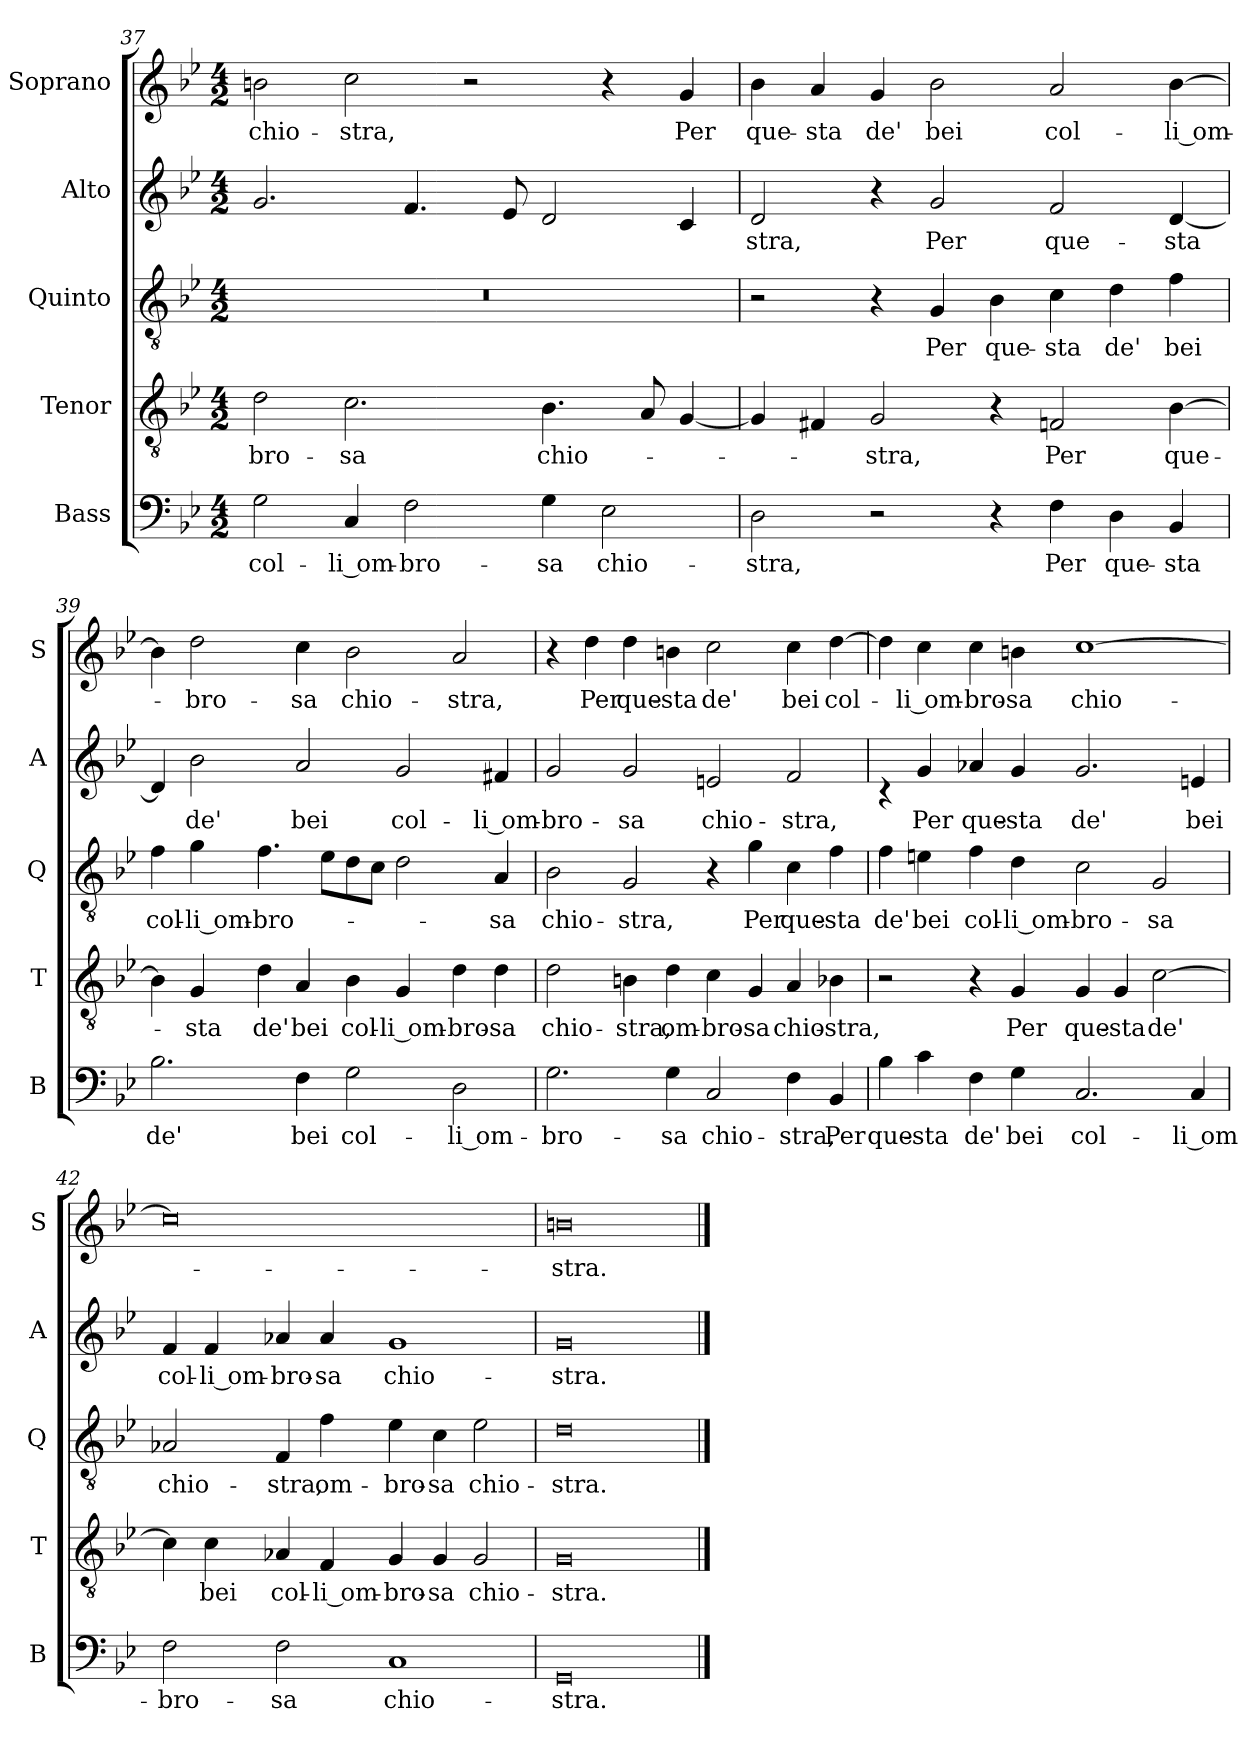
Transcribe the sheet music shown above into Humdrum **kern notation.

**kern	**text	**kern	**text	**kern	**text	**kern	**text	**kern	**text
*part5	*part5	*part4	*part4	*part3	*part3	*part2	*part2	*part1	*part1
*staff5	*staff5	*staff4	*staff4	*staff3	*staff3	*staff2	*staff2	*staff1	*staff1
*I"Bass	*	*I"Tenor	*	*I"Quinto	*	*I"Alto	*	*I"Soprano	*
*I'B	*	*I'T	*	*I'Q	*	*I'A	*	*I'S	*
*clefF4	*	*clefGv2	*	*clefGv2	*	*clefG2	*	*clefG2	*
*k[b-e-]	*	*k[b-e-]	*	*k[b-e-]	*	*k[b-e-]	*	*k[b-e-]	*
*B-:	*	*B-:	*	*B-:	*	*B-:	*	*B-:	*
*M4/2	*	*M4/2	*	*M4/2	*	*M4/2	*	*M4/2	*
=37	=37	=37	=37	=37	=37	=37	=37	=37	=37
!	!LO:LY:b	!	!LO:LY:b	!	!	!	!	!	!LO:LY:b
2G\	col-	2d\	-bro-	0r	.	2.g/	.	2bn\	chio-
!	!LO:LY:b	!	!LO:LY:b	!	!	!	!	!	!LO:LY:b
4C/	-li om-	2.c\	-sa	.	.	.	.	2cc\	-stra,
!	!LO:LY:b	!	!	!	!	!	!	!	!
2F\	-bro-	.	.	.	.	4.f/	.	.	.
.	.	.	.	.	.	.	.	2r	.
.	.	.	.	.	.	8e-/	.	.	.
!	!LO:LY:b	!	!LO:LY:b	!	!	!	!	!	!
4G\	-sa	4.B-\	chio-	.	.	2d/	.	.	.
!	!LO:LY:b	!	!	!	!	!	!	!	!
2E-\	chio-	.	.	.	.	.	.	4r	.
.	.	8A/	.	.	.	.	.	.	.
!	!	!	!	!	!	!	!	!	!LO:LY:b
.	.	[4G/	.	.	.	4c/	.	4g/	Per
=38	=38	=38	=38	=38	=38	=38	=38	=38	=38
!	!LO:LY:b	!	!	!	!	!	!LO:LY:b	!	!LO:LY:b
2D\	-stra,	4G/]	.	2r	.	2d/	-stra,	4b-\	que-
!	!	!	!	!	!	!	!	!	!LO:LY:b
.	.	4F#X/	.	.	.	.	.	4a/	-sta
!	!	!	!LO:LY:b	!	!	!	!	!	!LO:LY:b
2r	.	2G/	-stra,	4r	.	4r	.	4g/	de'
!	!	!	!	!	!LO:LY:b	!	!LO:LY:b	!	!LO:LY:b
.	.	.	.	4G/	Per	2g/	Per	2b-\	bei
!	!	!	!	!	!LO:LY:b	!	!	!	!
4r	.	4r	.	4B-\	que-	.	.	.	.
!	!LO:LY:b	!	!LO:LY:b	!	!LO:LY:b	!	!LO:LY:b	!	!LO:LY:b
4F\	Per	2Fn/	Per	4c\	-sta	2f/	que-	2a/	col-
!	!LO:LY:b	!	!	!	!LO:LY:b	!	!	!	!
4D\	que-	.	.	4d\	de'	.	.	.	.
!	!LO:LY:b	!	!LO:LY:b	!	!LO:LY:b	!	!LO:LY:b	!	!LO:LY:b
4BB-/	-sta	[4B-\	que-	4f\	bei	[4d/	-sta	[4b-\	-li om-
!!LO:PB:g=z
=39	=39	=39	=39	=39	=39	=39	=39	=39	=39
!	!LO:LY:b	!	!	!	!LO:LY:b	!	!	!	!
2.B-\	de'	4B-\]	.	4f\	col-	4d/]	.	4b-\]	.
!	!	!	!LO:LY:b	!	!LO:LY:b	!	!LO:LY:b	!	!LO:LY:b
.	.	4G/	-sta	4g\	-li om-	2b-\	de'	2dd\	-bro-
!	!	!	!LO:LY:b	!	!LO:LY:b	!	!	!	!
.	.	4d\	de'	4.f\	-bro-	.	.	.	.
!	!LO:LY:b	!	!LO:LY:b	!	!	!	!LO:LY:b	!	!LO:LY:b
4F\	bei	4A/	bei	.	.	2a/	bei	4cc\	-sa
.	.	.	.	8e-\L	.	.	.	.	.
!	!LO:LY:b	!	!LO:LY:b	!	!	!	!	!	!LO:LY:b
2G\	col-	4B-\	col-	8d\	.	.	.	2b-\	chio-
.	.	.	.	8c\J	.	.	.	.	.
!	!	!	!LO:LY:b	!	!	!	!LO:LY:b	!	!
.	.	4G/	-li om-	2d\	.	2g/	col-	.	.
!	!LO:LY:b	!	!LO:LY:b	!	!	!	!	!	!LO:LY:b
2D\	-li om-	4d\	-bro-	.	.	.	.	2a/	-stra,
!	!	!	!LO:LY:b	!	!LO:LY:b	!	!LO:LY:b	!	!
.	.	4d\	-sa	4A/	-sa	4f#X/	-li om-	.	.
=40	=40	=40	=40	=40	=40	=40	=40	=40	=40
!	!LO:LY:b	!	!LO:LY:b	!	!LO:LY:b	!	!LO:LY:b	!	!
2.G\	-bro-	2d\	chio-	2B-\	chio-	2g/	-bro-	4r	.
!	!	!	!	!	!	!	!	!	!LO:LY:b
.	.	.	.	.	.	.	.	4dd\	Per
!	!	!	!LO:LY:b	!	!LO:LY:b	!	!LO:LY:b	!	!LO:LY:b
.	.	4Bn\	-stra,	2G/	-stra,	2g/	-sa	4dd\	que-
!	!LO:LY:b	!	!LO:LY:b	!	!	!	!	!	!LO:LY:b
4G\	-sa	4d\	om-	.	.	.	.	4bn\	-sta
!	!LO:LY:b	!	!LO:LY:b	!	!	!	!LO:LY:b	!	!LO:LY:b
2C/	chio-	4c\	-bro-	4r	.	2en/	chio-	2cc\	de'
!	!	!	!LO:LY:b	!	!LO:LY:b	!	!	!	!
.	.	4G/	-sa	4g\	Per	.	.	.	.
!	!LO:LY:b	!	!LO:LY:b	!	!LO:LY:b	!	!LO:LY:b	!	!LO:LY:b
4F\	-stra,	4A/	chio-	4c\	que-	2f/	-stra,	4cc\	bei
!	!LO:LY:b	!	!LO:LY:b	!	!LO:LY:b	!	!	!	!LO:LY:b
4BB-/	Per	4B-X\	-stra,	4f\	-sta	.	.	[4dd\	col-
=41	=41	=41	=41	=41	=41	=41	=41	=41	=41
!	!LO:LY:b	!	!	!	!LO:LY:b	!	!	!	!
4B-\	que-	2r	.	4f\	de'	4rB	.	4dd\]	.
!	!LO:LY:b	!	!	!	!LO:LY:b	!	!LO:LY:b	!	!LO:LY:b
4c\	-sta	.	.	4en\	bei	4g/	Per	4cc\	-li om-
!	!LO:LY:b	!	!	!	!LO:LY:b	!	!LO:LY:b	!	!LO:LY:b
4F\	de'	4r	.	4f\	col-	4a-X/	que-	4cc\	-bro-
!	!LO:LY:b	!	!LO:LY:b	!	!LO:LY:b	!	!LO:LY:b	!	!LO:LY:b
4G\	bei	4G/	Per	4d\	-li om-	4g/	-sta	4bn\	-sa
!	!LO:LY:b	!	!LO:LY:b	!	!LO:LY:b	!	!LO:LY:b	!	!LO:LY:b
2.C/	col-	4G/	que-	2c\	-bro-	2.g/	de'	[1cc	chio-
!	!	!	!LO:LY:b	!	!	!	!	!	!
.	.	4G/	-sta	.	.	.	.	.	.
!	!	!	!LO:LY:b	!	!LO:LY:b	!	!	!	!
.	.	[2c\	de'	2G/	-sa	.	.	.	.
!	!LO:LY:b	!	!	!	!	!	!LO:LY:b	!	!
4C/	-li om-	.	.	.	.	4en/	bei	.	.
!!LO:LB:g=z
=42	=42	=42	=42	=42	=42	=42	=42	=42	=42
!	!LO:LY:b	!	!	!	!LO:LY:b	!	!LO:LY:b	!	!
2F\	-bro-	4c\]	.	2A-X/	chio-	4f/	col-	0cc]	.
!	!	!	!LO:LY:b	!	!	!	!LO:LY:b	!	!
.	.	4c\	bei	.	.	4f/	-li om-	.	.
!	!LO:LY:b	!	!LO:LY:b	!	!LO:LY:b	!	!LO:LY:b	!	!
2F\	-sa	4A-X/	col-	4F/	-stra,	4a-X/	-bro-	.	.
!	!	!	!LO:LY:b	!	!LO:LY:b	!	!LO:LY:b	!	!
.	.	4F/	-li om-	4f\	om-	4a-/	-sa	.	.
!	!LO:LY:b	!	!LO:LY:b	!	!LO:LY:b	!	!LO:LY:b	!	!
1C	chio-	4G/	-bro-	4e-\	-bro-	1g	chio-	.	.
!	!	!	!LO:LY:b	!	!LO:LY:b	!	!	!	!
.	.	4G/	-sa	4c\	-sa	.	.	.	.
!	!	!	!LO:LY:b	!	!LO:LY:b	!	!	!	!
.	.	2G/	chio-	2e-\	chio-	.	.	.	.
=43	=43	=43	=43	=43	=43	=43	=43	=43	=43
!	!LO:LY:b	!	!LO:LY:b	!	!LO:LY:b	!	!LO:LY:b	!	!LO:LY:b
0GG	-stra.	0G	-stra.	0d	-stra.	0g	-stra.	0bn	-stra.
==	==	==	==	==	==	==	==	==	==
*-	*-	*-	*-	*-	*-	*-	*-	*-	*-
